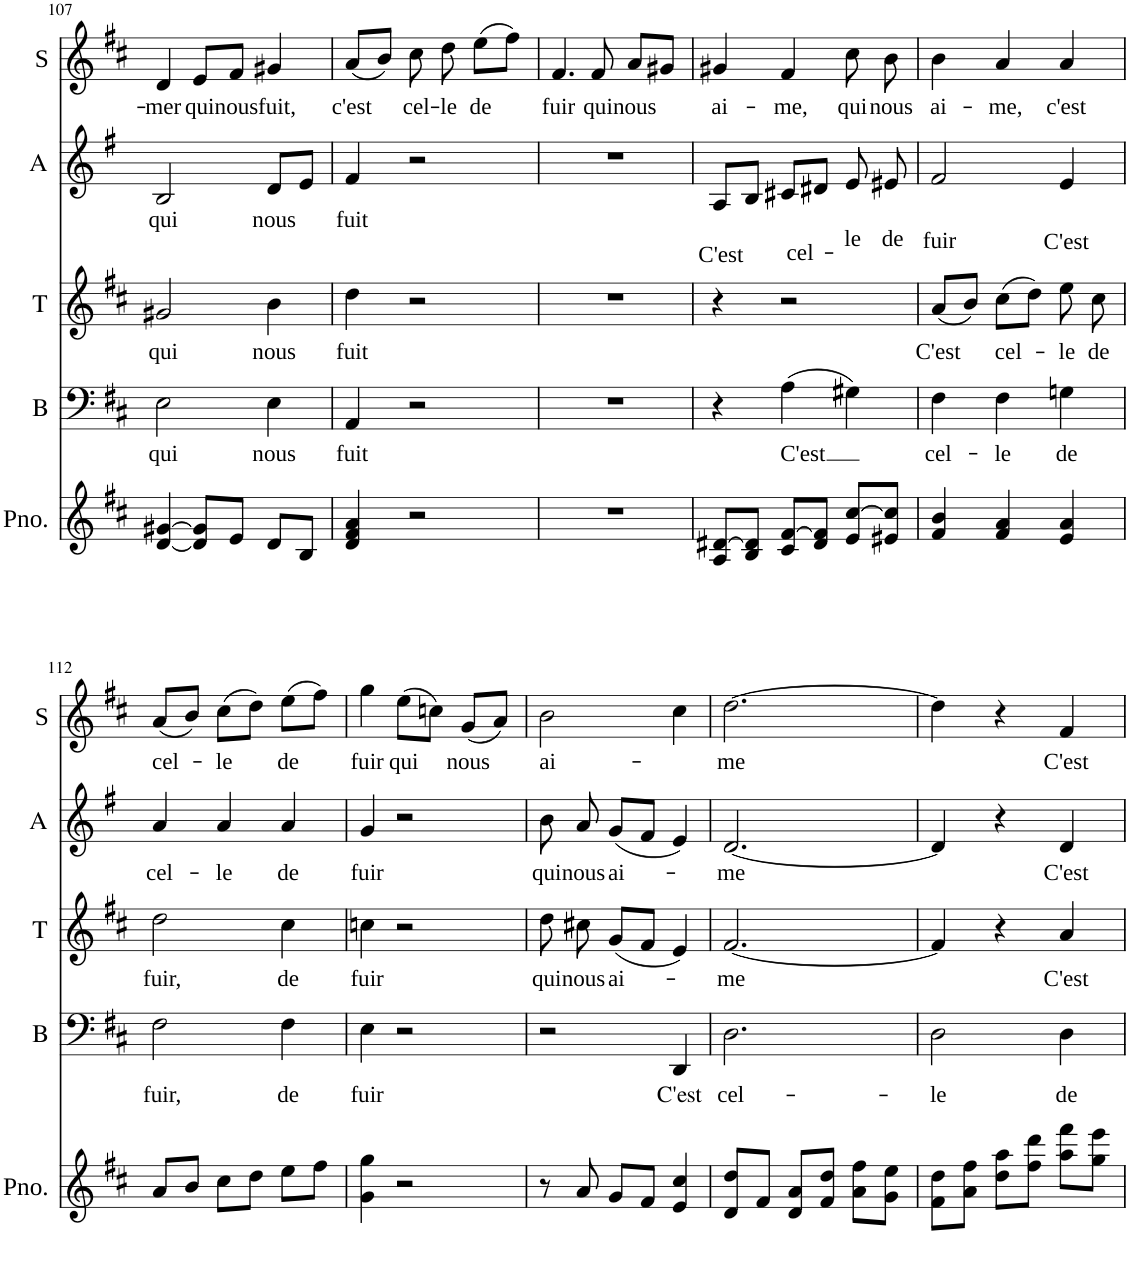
**kern	**kern	**text	**kern	**text	**kern	**text	**kern	**text
*part5	*part4	*part4	*part3	*part3	*part2	*part2	*part1	*part1
*staff5	*staff4	*staff4	*staff3	*staff3	*staff2	*staff2	*staff1	*staff1
*I"Piano	*I"B	*	*I"T	*	*I"A	*	*I"S	*
*I'Pno.	*I'B	*	*I'T	*	*I'A	*	*I'S	*
!!LO:PB:g=z
*clefG2	*clefF4	*	*clefG2	*	*clefG2	*	*clefG2	*
*k[f#c#]	*k[f#c#]	*	*k[f#c#]	*	*k[f#]	*	*k[f#c#]	*
*M3/4	*M3/4	*	*M3/4	*	*M3/4	*	*M3/4	*
=107	=107	=107	=107	=107	=107	=107	=107	=107
!	!	!LO:LY:b	!	!LO:LY:b	!	!LO:LY:b	!	!LO:LY:b
[4d/ [4g#X/	2E\	qui	2g#X/	qui	2B/	qui	4d/	-mer
!	!	!	!	!	!	!	!	!LO:LY:b
8d/] 8g#/]L	.	.	.	.	.	.	8e/L	qui
!	!	!	!	!	!	!	!	!LO:LY:b
8e/J	.	.	.	.	.	.	8f#/J	nous
!	!	!LO:LY:b	!	!LO:LY:b	!	!LO:LY:b	!	!LO:LY:b
8d/L	4E\	nous	4b\	nous	8d/L	nous	4g#X/	fuit,
8B/J	.	.	.	.	8e/J	.	.	.
=108	=108	=108	=108	=108	=108	=108	=108	=108
!	!	!LO:LY:b	!	!LO:LY:b	!	!LO:LY:b	!	!LO:LY:b
4d/ 4f#/ 4a/	4AA/	fuit	4dd\	fuit	4f#/	fuit	(8a/L	c'est
.	.	.	.	.	.	.	8b/J)	.
!	!	!	!	!	!	!	!	!LO:LY:b
2r	2r	.	2r	.	2r	.	8cc#\	cel-
!	!	!	!	!	!	!	!	!LO:LY:b
.	.	.	.	.	.	.	8dd\	-le
!	!	!	!	!	!	!	!	!LO:LY:b
.	.	.	.	.	.	.	(8ee\L	de
.	.	.	.	.	.	.	8ff#\J)	.
=109	=109	=109	=109	=109	=109	=109	=109	=109
!	!	!	!	!	!	!	!	!LO:LY:b
2.r	2.r	.	2.r	.	2.r	.	4.f#/	fuir
!	!	!	!	!	!	!	!	!LO:LY:b
.	.	.	.	.	.	.	8f#/	qui
!	!	!	!	!	!	!	!	!LO:LY:b
.	.	.	.	.	.	.	8a/L	nous
.	.	.	.	.	.	.	8g#X/J	.
=110	=110	=110	=110	=110	=110	=110	=110	=110
!	!	!	!	!	!	!LO:LY:b	!	!LO:LY:b
8A/ [8d#X/L	4r	.	4r	.	8A/L	C'est	4g#X/	ai-
8B/ 8d#/]J	.	.	.	.	8B/J	.	.	.
!	!	!LO:LY:b	!	!	!	!LO:LY:b	!	!LO:LY:b
8c#/ [8f#/L	(4A\	C'est	2r	.	8c#X/L	cel-	4f#/	-me,
8d#/ 8f#/]J	.	.	.	.	8d#X/J	.	.	.
!	!	!	!	!	!	!LO:LY:b	!	!LO:LY:b
8e/ [8cc#/L	4G#X\)	.	.	.	8e/	le	8cc#\	qui
!	!	!	!	!	!	!LO:LY:b	!	!LO:LY:b
8e#X/ 8cc#/]J	.	.	.	.	8e#X/	de	8b\	nous
=111	=111	=111	=111	=111	=111	=111	=111	=111
!	!	!LO:LY:b	!	!LO:LY:b	!	!LO:LY:b	!	!LO:LY:b
4f#/ 4b/	4F#\	cel-	(8a/L	C'est	2f#/	fuir	4b\	ai-
.	.	.	8b/J)	.	.	.	.	.
!	!	!LO:LY:b	!	!LO:LY:b	!	!	!	!LO:LY:b
4f#/ 4a/	4F#\	-le	(8cc#\L	cel-	.	.	4a/	-me,
.	.	.	8dd\J)	.	.	.	.	.
!	!	!LO:LY:b	!	!LO:LY:b	!	!LO:LY:b	!	!LO:LY:b
4e/ 4a/	4Gn\	de	8ee\	-le	4e/	C'est	4a/	c'est
!	!	!	!	!LO:LY:b	!	!	!	!
.	.	.	8cc#\	de	.	.	.	.
!!LO:LB:g=z
=112	=112	=112	=112	=112	=112	=112	=112	=112
!	!	!LO:LY:b	!	!LO:LY:b	!	!LO:LY:b	!	!LO:LY:b
8a/L	2F#\	fuir,	2dd\	fuir,	4a/	cel-	(8a/L	cel-
8b/J	.	.	.	.	.	.	8b/J)	.
!	!	!	!	!	!	!LO:LY:b	!	!LO:LY:b
8cc#\L	.	.	.	.	4a/	-le	(8cc#\L	-le
8dd\J	.	.	.	.	.	.	8dd\J)	.
!	!	!LO:LY:b	!	!LO:LY:b	!	!LO:LY:b	!	!LO:LY:b
8ee\L	4F#\	de	4cc#\	de	4a/	de	(8ee\L	de
8ff#\J	.	.	.	.	.	.	8ff#\J)	.
=113	=113	=113	=113	=113	=113	=113	=113	=113
!	!	!LO:LY:b	!	!LO:LY:b	!	!LO:LY:b	!	!LO:LY:b
4g\ 4gg\	4E\	fuir	4ccn\	fuir	4g/	fuir	4gg\	fuir
!	!	!	!	!	!	!	!	!LO:LY:b
2r	2r	.	2r	.	2r	.	(8ee\L	qui
.	.	.	.	.	.	.	8ccn\J)	.
!	!	!	!	!	!	!	!	!LO:LY:b
.	.	.	.	.	.	.	(8g/L	nous
.	.	.	.	.	.	.	8a/J)	.
=114	=114	=114	=114	=114	=114	=114	=114	=114
!	!	!	!	!LO:LY:b	!	!LO:LY:b	!	!LO:LY:b
8r	2r	.	8dd\	qui	8b\	qui	2b\	ai-
!	!	!	!	!LO:LY:b	!	!LO:LY:b	!	!
8a/	.	.	8cc#X\	nous	8a/	nous	.	.
!	!	!	!	!LO:LY:b	!	!LO:LY:b	!	!
8g/L	.	.	(8g/L	ai-	(8g/L	ai-	.	.
8f#/J	.	.	8f#/J	.	8f#/J	.	.	.
!	!	!LO:LY:b	!	!	!	!	!	!
4e/ 4cc#/	4DD/	C'est	4e/)	.	4e/)	.	4cc#\	.
=115	=115	=115	=115	=115	=115	=115	=115	=115
!	!	!LO:LY:b	!	!LO:LY:b	!	!LO:LY:b	!	!LO:LY:b
8d/ 8dd/L	2.D\	cel-	[2.f#/	-me	[2.d/	-me	[2.dd\	-me
8f#/J	.	.	.	.	.	.	.	.
8d/ 8a/L	.	.	.	.	.	.	.	.
8f#/ 8dd/J	.	.	.	.	.	.	.	.
8a\ 8ff#\L	.	.	.	.	.	.	.	.
8g\ 8ee\J	.	.	.	.	.	.	.	.
=116	=116	=116	=116	=116	=116	=116	=116	=116
!	!	!LO:LY:b	!	!	!	!	!	!
8f#\ 8dd\L	2D\	-le	4f#/]	.	4d/]	.	4dd\]	.
8a\ 8ff#\J	.	.	.	.	.	.	.	.
8dd\ 8aa\L	.	.	4r	.	4r	.	4r	.
8ff#\ 8ddd\J	.	.	.	.	.	.	.	.
!	!	!LO:LY:b	!	!LO:LY:b	!	!LO:LY:b	!	!LO:LY:b
8aa\ 8fff#\L	4D\	de	4a/	C'est	4d/	C'est	4f#/	C'est
8gg\ 8eee\J	.	.	.	.	.	.	.	.
=	=	=	=	=	=	=	=	=
*-	*-	*-	*-	*-	*-	*-	*-	*-
